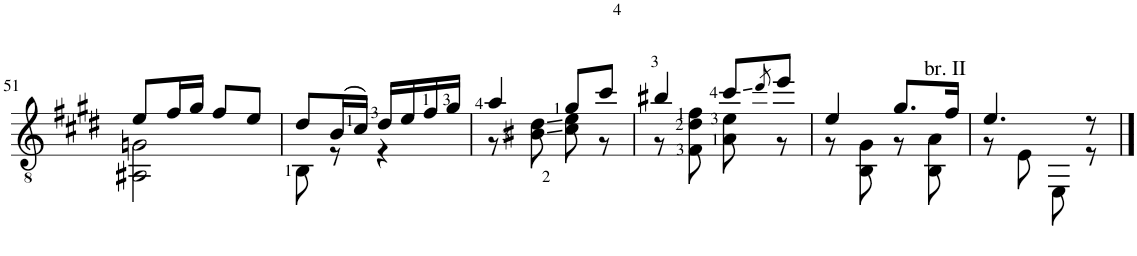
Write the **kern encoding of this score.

**kern
*part1
*staff1
*I"Guitar
*I'Guit.
!!LO:PB:g=z
*clefGv2
*k[f#c#g#d#]
*M2/4
=51
*^
8e/L	2AA#X\ 2Gn\
16f#/L	.
16g#/JJ	.
8f#/L	.
8e/J	.
=52	=52
8d#/L	8BB\
(16B/L	8r
16c#/JJ)	.
16d#/LL	4r
16e/	.
16f#/	.
16g#/JJ	.
=53	=53
4a/	8r
.	8B#X\ 8d#\
8g#/L	8c#\ 8e\
8cc#/J	8r
=54	=54
4b#X/	8r
.	8F#\ 8d#\ 8f#\
8cc#/L	8A\ 8e\
8qdd#/	.
8ee/J	8r
=55	=55
4e/	8r
.	8BB\ 8G#\
8.g#/L	8r
!	!LO:TX:a:t=br. II
.	8BB\ 8A\
16f#/Jk	.
=56	=56
4.e/	8r
.	8E\
.	8EE\
8r	8r
*v	*v
==
*-
